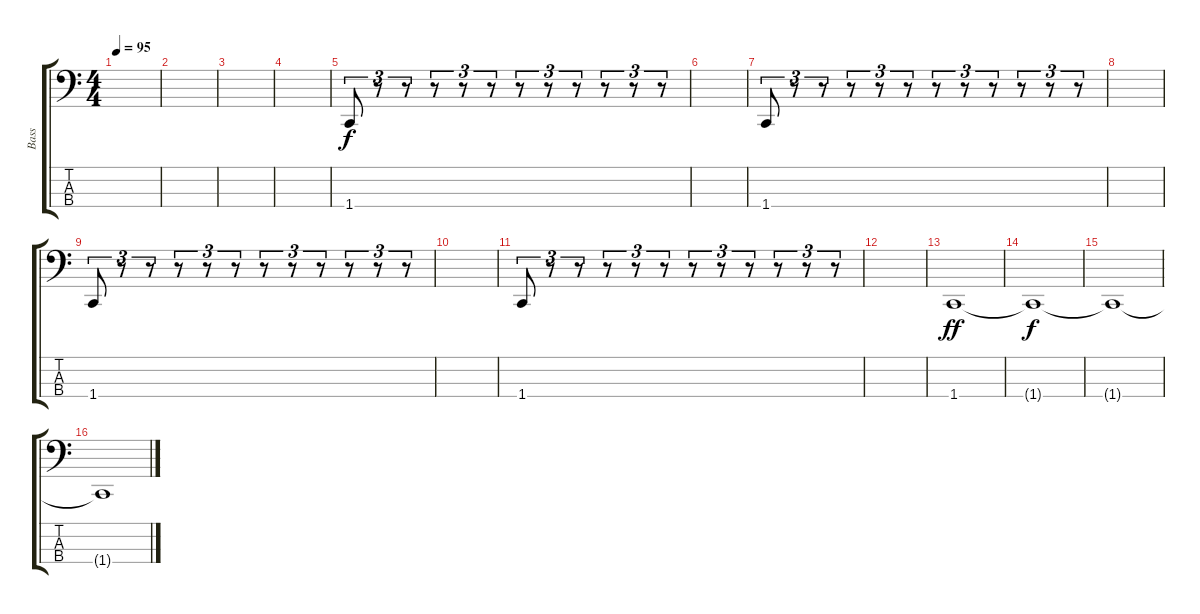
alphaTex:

\track ("Bass" "Bass") {instrument electricbassfinger}
\staff {score tabs}
\tuning (D2 A1 E1 B0) {hide}
\ts (4 4)
\tempo 95
\clef f4
\ks c
|
|
|
|
1.4.8{tu (3 2)} r.8{tu (3 2)} r.8{tu (3 2)} r.8{tu (3 2)} r.8{tu (3 2)} r.8{tu (3 2)} r.8{tu (3 2)} r.8{tu (3 2)} r.8{tu (3 2)} r.8{tu (3 2)} r.8{tu (3 2)} r.8{tu (3 2)} |
|
1.4.8{tu (3 2)} r.8{tu (3 2)} r.8{tu (3 2)} r.8{tu (3 2)} r.8{tu (3 2)} r.8{tu (3 2)} r.8{tu (3 2)} r.8{tu (3 2)} r.8{tu (3 2)} r.8{tu (3 2)} r.8{tu (3 2)} r.8{tu (3 2)} |
|
1.4.8{tu (3 2)} r.8{tu (3 2)} r.8{tu (3 2)} r.8{tu (3 2)} r.8{tu (3 2)} r.8{tu (3 2)} r.8{tu (3 2)} r.8{tu (3 2)} r.8{tu (3 2)} r.8{tu (3 2)} r.8{tu (3 2)} r.8{tu (3 2)} |
|
1.4.8{tu (3 2)} r.8{tu (3 2)} r.8{tu (3 2)} r.8{tu (3 2)} r.8{tu (3 2)} r.8{tu (3 2)} r.8{tu (3 2)} r.8{tu (3 2)} r.8{tu (3 2)} r.8{tu (3 2)} r.8{tu (3 2)} r.8{tu (3 2)} |
|
1.4.1{dy ff} |
1.4{t}.1{dy f} |
1.4{t}.1 |
1.4{t}.1
